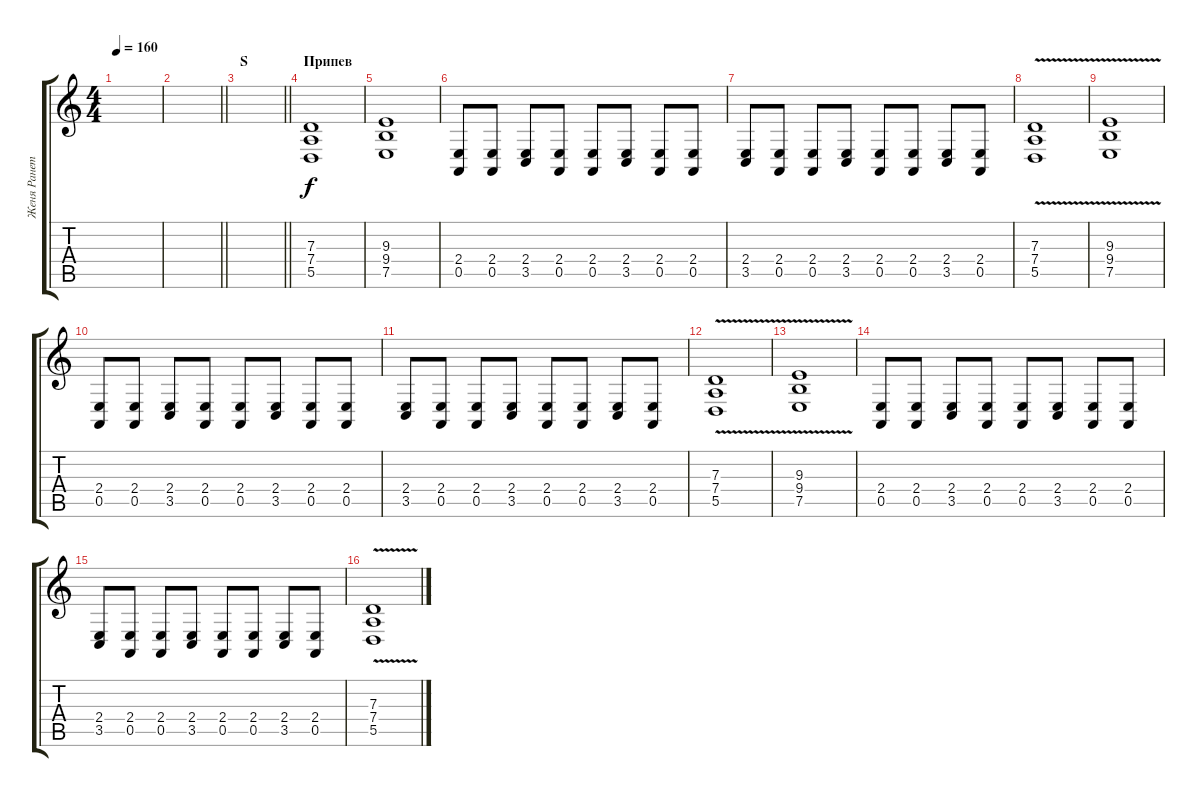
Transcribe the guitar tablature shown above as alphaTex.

\track ("Женя Ранетка" "Женя Ранет") {instrument cello}
\staff {score tabs}
\tuning (E4 B3 G3 D3 A2 E2) {hide}
\ts (4 4)
\tempo 160
\clef g2
\ks c
|
\barLineRight lightlight
|
\section ("" "S")
\barLineRight lightlight
|
\section ("" "Припев")
(7.3 7.4 5.5).1{instrument cello} |
(9.3 9.4 7.5).1 |
(2.4 0.5).8 (2.4 0.5).8 (2.4 3.5).8 (2.4 0.5).8 (2.4 0.5).8 (2.4 3.5).8 (2.4 0.5).8 (2.4 0.5).8 |
(2.4 3.5).8 (2.4 0.5).8 (2.4 0.5).8 (2.4 3.5).8 (2.4 0.5).8 (2.4 0.5).8 (2.4 3.5).8 (2.4 0.5).8 |
(7.3 7.4{v} 5.5).1{instrument cello} |
(9.3 9.4{v} 7.5).1 |
(2.4 0.5).8 (2.4 0.5).8 (2.4 3.5).8 (2.4 0.5).8 (2.4 0.5).8 (2.4 3.5).8 (2.4 0.5).8 (2.4 0.5).8 |
(2.4 3.5).8 (2.4 0.5).8 (2.4 0.5).8 (2.4 3.5).8 (2.4 0.5).8 (2.4 0.5).8 (2.4 3.5).8 (2.4 0.5).8 |
(7.3 7.4{v} 5.5).1 |
(9.3 9.4{v} 7.5).1 |
(2.4 0.5).8 (2.4 0.5).8 (2.4 3.5).8{instrument cello} (2.4 0.5).8 (2.4 0.5).8 (2.4 3.5).8 (2.4 0.5).8 (2.4 0.5).8 |
(2.4 3.5).8 (2.4 0.5).8 (2.4 0.5).8 (2.4 3.5).8 (2.4 0.5).8 (2.4 0.5).8 (2.4 3.5).8 (2.4 0.5).8 |
(7.3 7.4{v} 5.5).1
